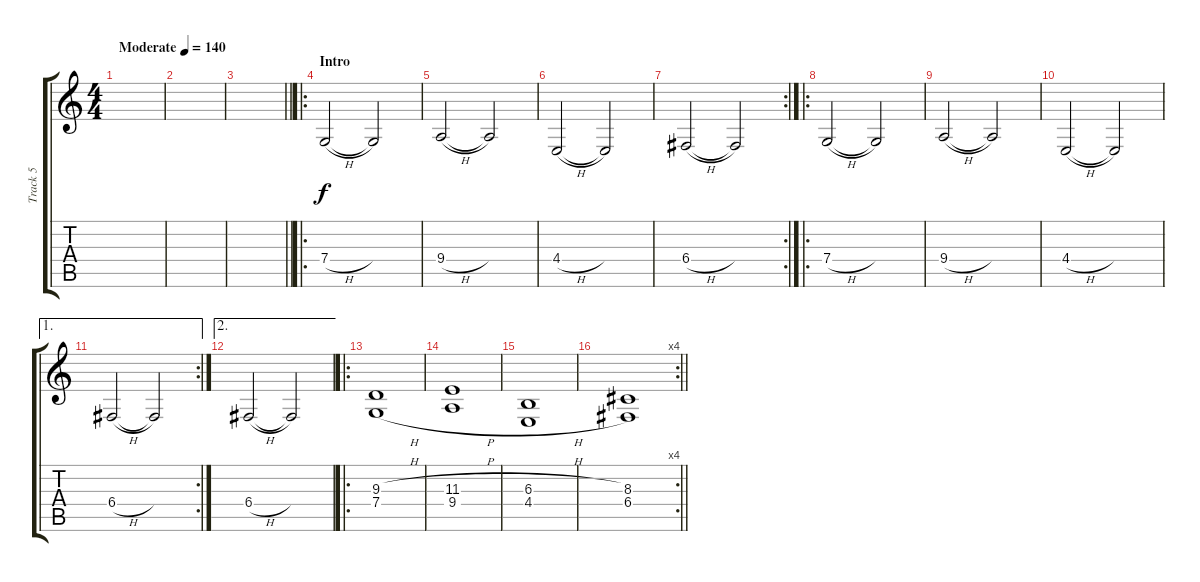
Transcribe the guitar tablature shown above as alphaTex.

\track ("Track 5" "Track 5") {instrument synthstrings1}
\staff {score tabs}
\tuning (D4 A3 F3 C3 G2 C2) {hide}
\ts (4 4)
\tempo (140 "Moderate")
\clef g2
\ks c
|
|
\barLineRight lightlight
|
\ro
\section ("" "Intro")
7.4{h}.2{volume 13 instrument choiraahs} 7.4{t}.2 |
9.4{h}.2 9.4{t}.2 |
4.4{h}.2 4.4{t}.2 |
\rc 2
6.4{h}.2 6.4{t}.2 |
\ro
7.4{h}.2{volume 13 instrument synthstrings1} 7.4{t}.2 |
9.4{h}.2 9.4{t}.2 |
4.4{h}.2 4.4{t}.2 |
\ae 1
\rc 2
6.4{h}.2 6.4{t}.2 |
\ae 2
6.4{h}.2 6.4{t}.2 |
\ro
(9.3{h} 7.4{h}).1 |
(11.3{h} 9.4{h}).1 |
(6.3{h} 4.4{h}).1 |
\rc 4
\barLineRight lightlight
(8.3 6.4).1
